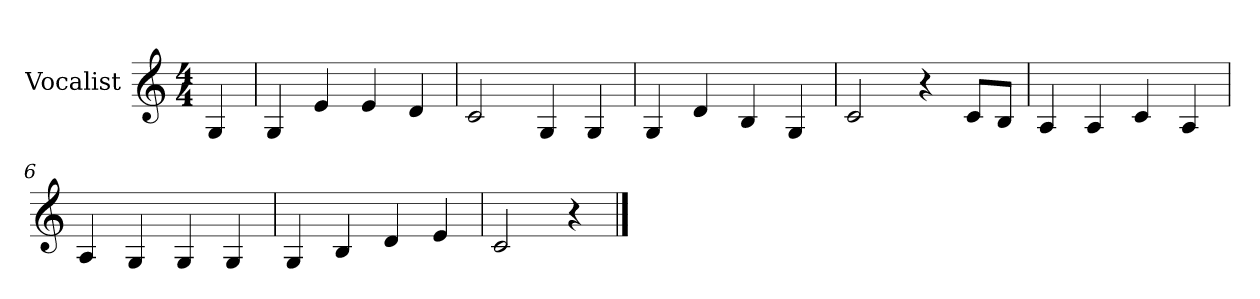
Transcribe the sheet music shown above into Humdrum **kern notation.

**kern
*part1
*staff1
*I"Vocalist
*k[]
*C:
*M4/4
=
4G
=1
4G
4e
4e
4d
=2
2c
4G
4G
=3
4G
4d
4B
4G
=4
2c
4r
8cL
8BJ
=5
4A
4A
4c
4A
=6
4A
4G
4G
4G
=7
4G
4B
4d
4e
=8
2c
4r
==
*-
